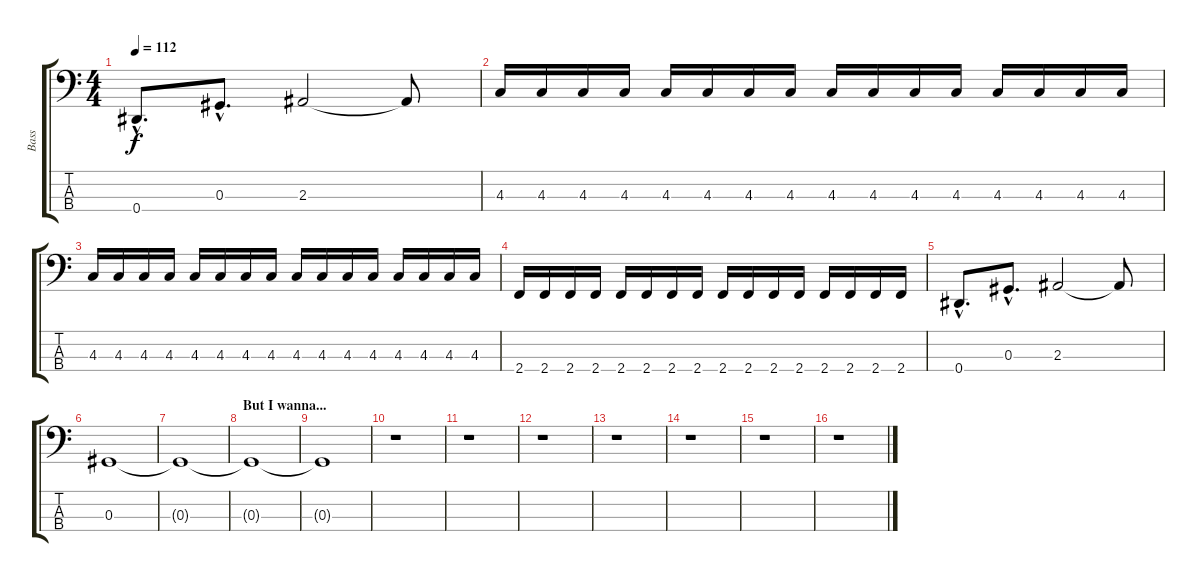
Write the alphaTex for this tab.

\track ("Bass" "Bass") {instrument electricbassfinger}
\staff {score tabs}
\tuning (Gb2 Db2 Ab1 Eb1) {hide}
\ts (4 4)
\tempo 112
\clef f4
\ks c
0.4{hac}.8{d dy f} 0.3{hac}.8{d} 2.3.2 2.3{t}.8 |
4.3.16 4.3.16 4.3.16 4.3.16 4.3.16 4.3.16 4.3.16 4.3.16 4.3.16 4.3.16 4.3.16 4.3.16 4.3.16 4.3.16 4.3.16 4.3.16 |
4.3.16 4.3.16 4.3.16 4.3.16 4.3.16 4.3.16 4.3.16 4.3.16 4.3.16 4.3.16 4.3.16 4.3.16 4.3.16 4.3.16 4.3.16 4.3.16 |
2.4.16 2.4.16 2.4.16 2.4.16 2.4.16 2.4.16 2.4.16 2.4.16 2.4.16 2.4.16 2.4.16 2.4.16 2.4.16 2.4.16 2.4.16 2.4.16 |
0.4{hac}.8{d} 0.3{hac}.8{d} 2.3.2 2.3{t}.8 |
0.3.1 |
0.3{t}.1 |
\section ("" "But I wanna...")
0.3{t}.1 |
0.3{t}.1 |
r.1 |
r.1 |
r.1 |
r.1 |
r.1 |
r.1 |
r.1
